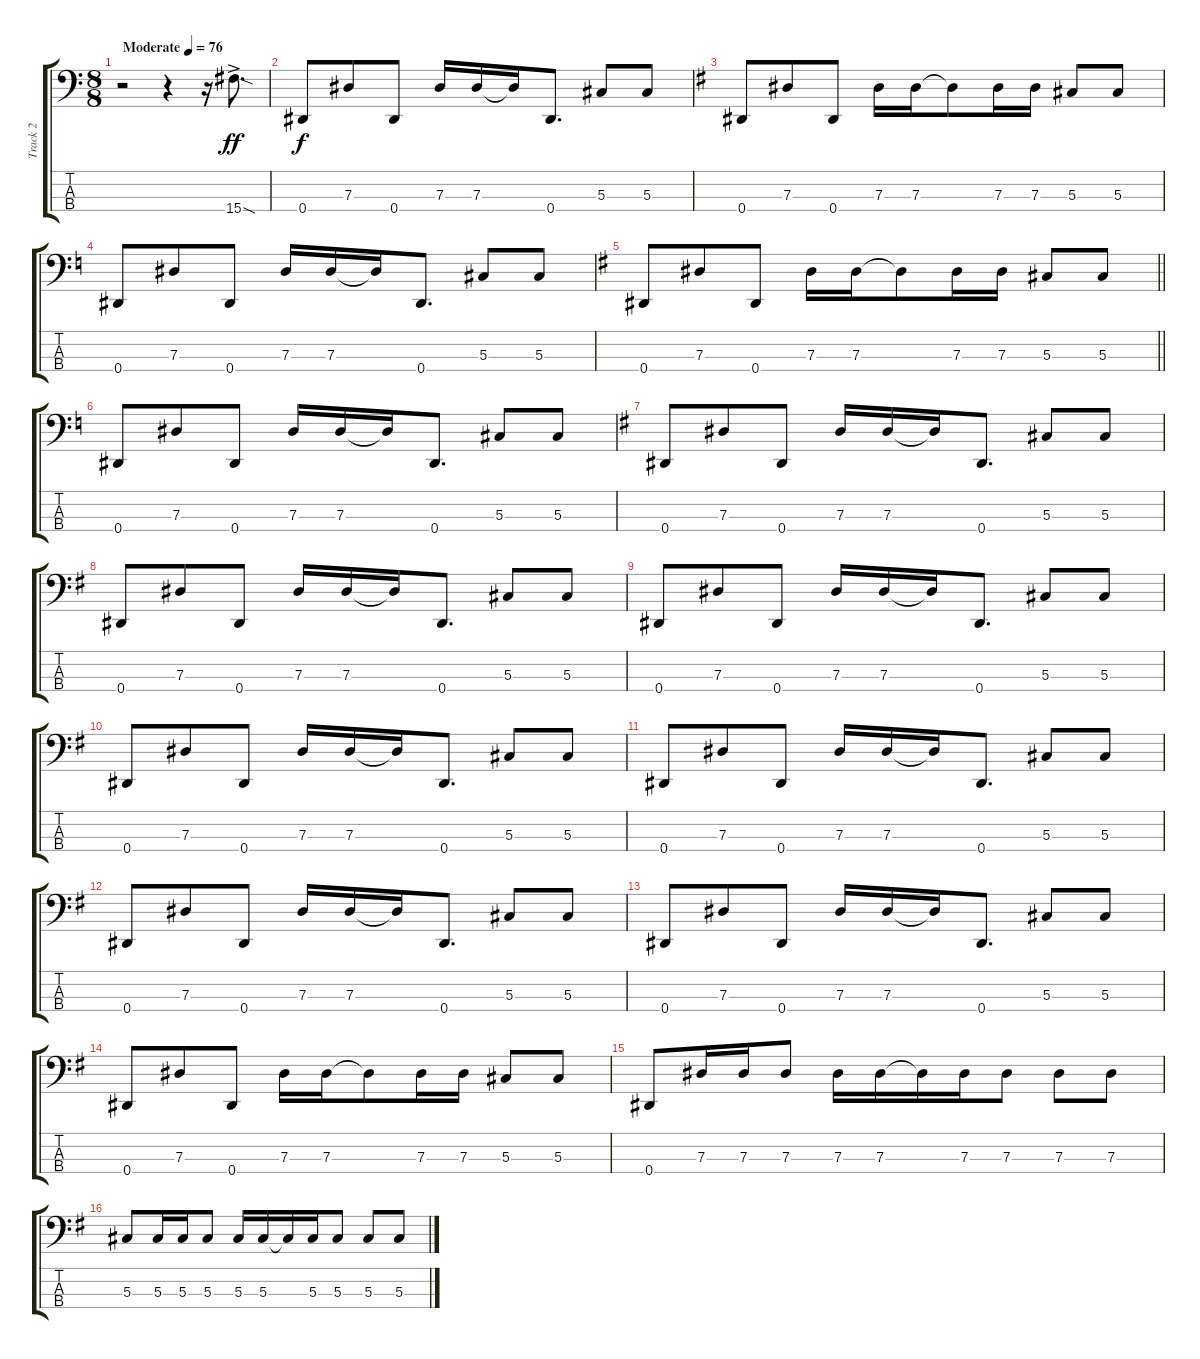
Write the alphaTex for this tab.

\track ("Track 2" "Track 2") {instrument electricbassfinger}
\staff {score tabs}
\tuning (Gb2 Db2 Ab1 Eb1) {hide}
\ts (8 8)
\tempo (76 "Moderate")
\clef f4
\ks c
r.2{dy ff instrument electricbassfinger} r.4 r.16 15.4{sod ac}.8{d} |
0.4.8{dy f} 7.3.8 0.4.8 7.3.16 7.3.16 7.3{t}.16 0.4.8{d} 5.3.8 5.3.8 |
\ks g
0.4.8 7.3.8 0.4.8 7.3.16 7.3.16 7.3{t}.8 7.3.16 7.3.16 5.3.8 5.3.8 |
\ks c
0.4.8 7.3.8 0.4.8 7.3.16 7.3.16 7.3{t}.16 0.4.8{d} 5.3.8 5.3.8 |
\barLineRight lightlight
\ks g
0.4.8 7.3.8 0.4.8 7.3.16 7.3.16 7.3{t}.8 7.3.16 7.3.16 5.3.8 5.3.8 |
\ks c
0.4.8 7.3.8 0.4.8 7.3.16 7.3.16 7.3{t}.16 0.4.8{d} 5.3.8 5.3.8 |
\ks g
0.4.8 7.3.8 0.4.8 7.3.16 7.3.16 7.3{t}.16 0.4.8{d} 5.3.8 5.3.8 |
0.4.8 7.3.8 0.4.8 7.3.16 7.3.16 7.3{t}.16 0.4.8{d} 5.3.8 5.3.8 |
0.4.8 7.3.8 0.4.8 7.3.16 7.3.16 7.3{t}.16 0.4.8{d} 5.3.8 5.3.8 |
0.4.8 7.3.8 0.4.8 7.3.16 7.3.16 7.3{t}.16 0.4.8{d} 5.3.8 5.3.8 |
0.4.8 7.3.8 0.4.8 7.3.16 7.3.16 7.3{t}.16 0.4.8{d} 5.3.8 5.3.8 |
0.4.8 7.3.8 0.4.8 7.3.16 7.3.16 7.3{t}.16 0.4.8{d} 5.3.8 5.3.8 |
0.4.8 7.3.8 0.4.8 7.3.16 7.3.16 7.3{t}.16 0.4.8{d} 5.3.8 5.3.8 |
0.4.8 7.3.8 0.4.8 7.3.16 7.3.16 7.3{t}.8 7.3.16 7.3.16 5.3.8 5.3.8 |
0.4.8 7.3.16 7.3.16 7.3.8 7.3.16 7.3.16 7.3{t}.16 7.3.16 7.3.8 7.3.8 7.3.8 |
5.3.8 5.3.16 5.3.16 5.3.8 5.3.16 5.3.16 5.3{t}.16 5.3.16 5.3.8 5.3.8 5.3.8
